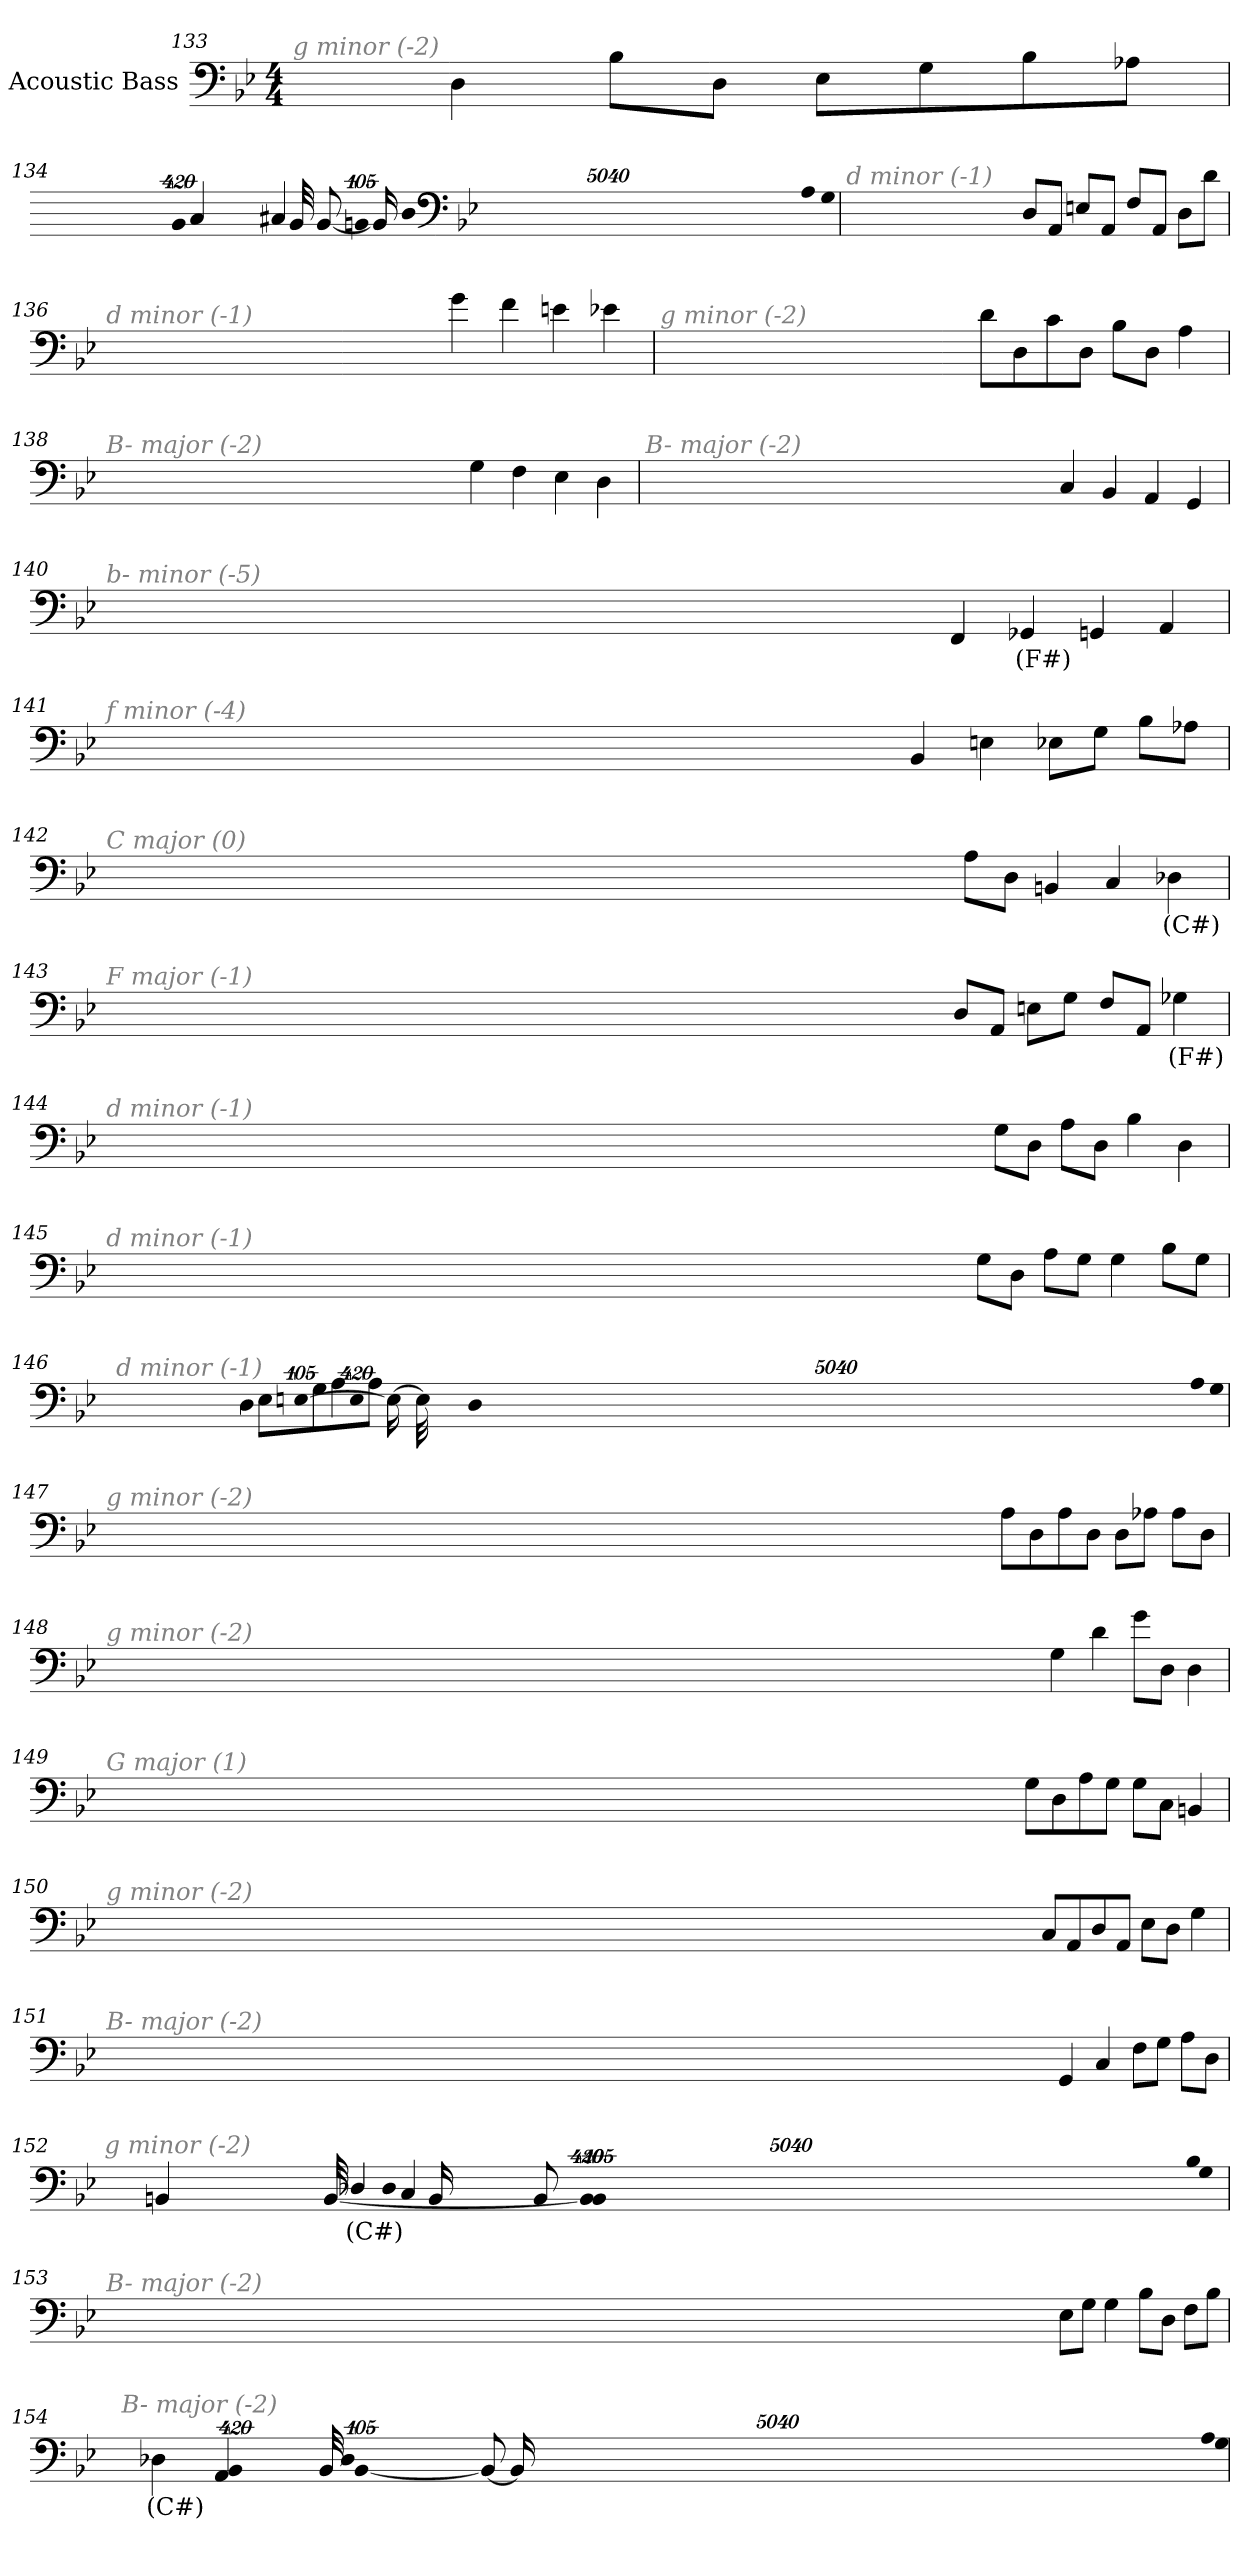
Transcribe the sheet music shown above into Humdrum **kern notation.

**kern	**text
*part1	*part1
*staff1	*staff1
*I"Acoustic Bass	*
*clefF4	*
*ITrd7c12	*
*k[b-e-]	*
*B-:	*
*M4/4	*
=133	=133
!LO:TX:i:color=#808080:t=g minor (-2)	!
4DD	.
8BB-L	.
8DDJ	.
8EE-L	.
8GG	.
8BB-	.
8AA-XJ	.
=134	=134
!LO:TX:i:color=#808080:t=G major (1)	!
!LO:N:vis=8	!
40320%3347AAL	.
!LO:N:vis=8	!
40320%3347GG	.
!LO:N:vis=8	!
40320%3347DDJ	.
!LO:N:vis=1024	!
[13440%13BBBn	.
8BBB_	.
16BBB_	.
32BBB_	.
!LO:N:vis=1024%31	!
13440%407BBB]	.
4CC	.
4CC#X	.
=135	=135
!LO:TX:i:color=#808080:t=d minor (-1)	!
8DDL	.
8AAAJ	.
8EEnL	.
8AAAJ	.
8FFL	.
8AAAJ	.
8DDL	.
8DJ	.
=136	=136
!LO:TX:i:color=#808080:t=d minor (-1)	!
4G	.
4F	.
4En	.
4E-X	.
=137	=137
!LO:TX:i:color=#808080:t=g minor (-2)	!
8DL	.
8DD	.
8C	.
8DDJ	.
8BB-L	.
8DDJ	.
4AA	.
=138	=138
!LO:TX:i:color=#808080:t=B- major (-2)	!
4GG	.
4FF	.
4EE-	.
4DD	.
=139	=139
!LO:TX:i:color=#808080:t=B- major (-2)	!
4CC	.
4BBB-	.
4AAA	.
4GGG	.
=140	=140
!LO:TX:i:color=#808080:t=b- minor (-5)	!
4FFF	.
4GGG-Xi	(F#)
4GGG	.
4AAA	.
=141	=141
!LO:TX:i:color=#808080:t=f minor (-4)	!
4BBB-	.
4EEn	.
8EE-XL	.
8GGJ	.
8BB-L	.
8AA-XJ	.
=142	=142
!LO:TX:i:color=#808080:t=C major (0)	!
8AAL	.
8DDJ	.
4BBBn	.
4CC	.
4DD-Xi	(C#)
=143	=143
!LO:TX:i:color=#808080:t=F major (-1)	!
8DDL	.
8AAAJ	.
8EEnL	.
8GGJ	.
8FFL	.
8AAAJ	.
4GG-Xi	(F#)
=144	=144
!LO:TX:i:color=#808080:t=d minor (-1)	!
8GGL	.
8DDJ	.
8AAL	.
8DDJ	.
4BB-	.
4DD	.
=145	=145
!LO:TX:i:color=#808080:t=d minor (-1)	!
8GGL	.
8DDJ	.
8AAL	.
8GGJ	.
4GG	.
8BB-L	.
8GGJ	.
=146	=146
!LO:TX:i:color=#808080:t=d minor (-1)	!
!LO:N:vis=8	!
40320%3347AAL	.
!LO:N:vis=8	!
40320%3347GG	.
!LO:N:vis=8	!
40320%3347DDJ	.
!LO:N:vis=1024	!
[13440%13EEnL	.
16EEL_	.
32EEL_	.
!LO:N:vis=1024%31	!
13440%407EEL]	.
8GGJ	.
8AAL	.
8DDJ	.
8EEL	.
8AAJ	.
=147	=147
!LO:TX:i:color=#808080:t=g minor (-2)	!
8AAL	.
8DD	.
8AA	.
8DDJ	.
8DDL	.
8AA-XJ	.
8AA-L	.
8DDJ	.
=148	=148
!LO:TX:i:color=#808080:t=g minor (-2)	!
4GG	.
4D	.
8GL	.
8DDJ	.
4DD	.
=149	=149
!LO:TX:i:color=#808080:t=G major (1)	!
8GGL	.
8DD	.
8AA	.
8GGJ	.
8GGL	.
8CCJ	.
4BBBn	.
=150	=150
!LO:TX:i:color=#808080:t=g minor (-2)	!
8CCL	.
8AAA	.
8DD	.
8AAAJ	.
8EE-L	.
8DDJ	.
4GG	.
=151	=151
!LO:TX:i:color=#808080:t=B- major (-2)	!
4GGG	.
4CC	.
8FFL	.
8GGJ	.
8AAL	.
8DDJ	.
=152	=152
!LO:TX:i:color=#808080:t=g minor (-2)	!
!LO:N:vis=8	!
40320%3347BB-L	.
!LO:N:vis=8	!
40320%3347GG	.
!LO:N:vis=8	!
40320%3347DDJ	.
!LO:N:vis=1024	!
[13440%13BBB-	.
8BBB-_	.
16BBB-_	.
32BBB-_	.
!LO:N:vis=1024%31	!
13440%407BBB-]	.
4BBBn	.
8CCL	.
8DD-XjJ	(C#)
=153	=153
!LO:TX:i:color=#808080:t=B- major (-2)	!
8EE-L	.
8GGJ	.
4GG	.
8BB-L	.
8DDJ	.
8FFL	.
8BB-J	.
=154	=154
!LO:TX:i:color=#808080:t=B- major (-2)	!
!LO:N:vis=8	!
40320%3347AAL	.
!LO:N:vis=8	!
40320%3347GG	.
!LO:N:vis=8	!
40320%3347DDJ	.
!LO:N:vis=1024	!
[13440%13BBB-	.
8BBB-_	.
16BBB-_	.
32BBB-_	.
!LO:N:vis=1024%31	!
13440%407BBB-]	.
4AAA	.
4DD-Xi	(C#)
=	=
*-	*-
